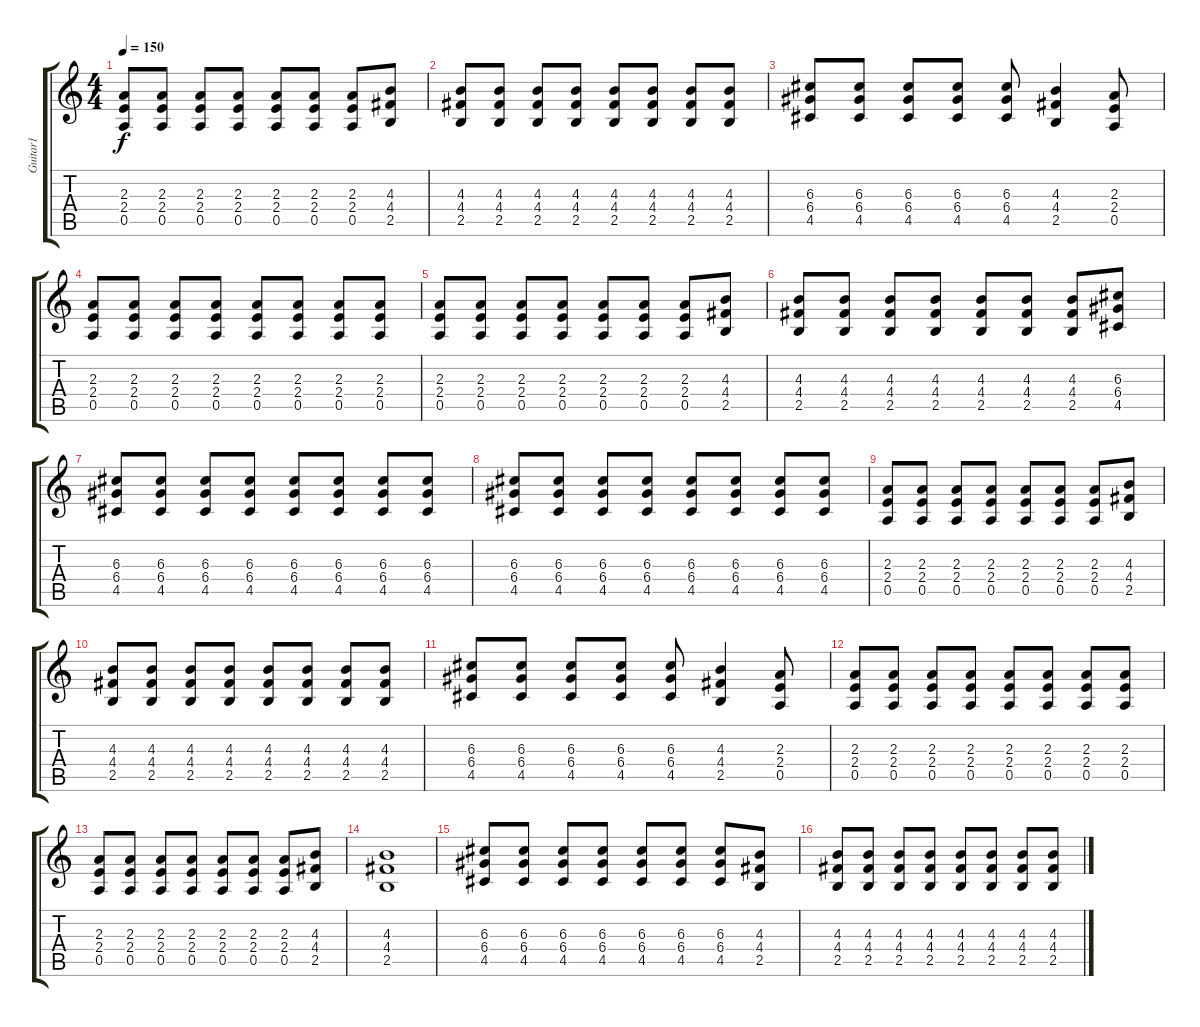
\track ("Guitar1" "Guitar1") {instrument distortionguitar}
\staff {score tabs}
\tuning (E4 B3 G3 D3 A2 E2) {hide}
\ts (4 4)
\tempo 150
\clef g2
\ks c
(2.3 2.4 0.5).8{dy f} (2.3 2.4 0.5).8 (2.3 2.4 0.5).8 (2.3 2.4 0.5).8 (2.3 2.4 0.5).8 (2.3 2.4 0.5).8 (2.3 2.4 0.5).8 (4.3 4.4 2.5).8 |
(4.3 4.4 2.5).8 (4.3 4.4 2.5).8 (4.3 4.4 2.5).8 (4.3 4.4 2.5).8 (4.3 4.4 2.5).8 (4.3 4.4 2.5).8 (4.3 4.4 2.5).8 (4.3 4.4 2.5).8 |
(6.3 6.4 4.5).8 (6.3 6.4 4.5).8 (6.3 6.4 4.5).8 (6.3 6.4 4.5).8 (6.3 6.4 4.5).8 (4.3 4.4 2.5).4 (2.3 2.4 0.5).8 |
(2.3 2.4 0.5).8 (2.3 2.4 0.5).8 (2.3 2.4 0.5).8 (2.3 2.4 0.5).8 (2.3 2.4 0.5).8 (2.3 2.4 0.5).8 (2.3 2.4 0.5).8 (2.3 2.4 0.5).8 |
(2.3 2.4 0.5).8 (2.3 2.4 0.5).8 (2.3 2.4 0.5).8 (2.3 2.4 0.5).8 (2.3 2.4 0.5).8 (2.3 2.4 0.5).8 (2.3 2.4 0.5).8 (4.3 4.4 2.5).8 |
(4.3 4.4 2.5).8 (4.3 4.4 2.5).8 (4.3 4.4 2.5).8 (4.3 4.4 2.5).8 (4.3 4.4 2.5).8 (4.3 4.4 2.5).8 (4.3 4.4 2.5).8 (6.3 6.4 4.5).8 |
(6.3 6.4 4.5).8 (6.3 6.4 4.5).8 (6.3 6.4 4.5).8 (6.3 6.4 4.5).8 (6.3 6.4 4.5).8 (6.3 6.4 4.5).8 (6.3 6.4 4.5).8 (6.3 6.4 4.5).8 |
(6.3 6.4 4.5).8 (6.3 6.4 4.5).8 (6.3 6.4 4.5).8 (6.3 6.4 4.5).8 (6.3 6.4 4.5).8 (6.3 6.4 4.5).8 (6.3 6.4 4.5).8 (6.3 6.4 4.5).8 |
(2.3 2.4 0.5).8 (2.3 2.4 0.5).8 (2.3 2.4 0.5).8 (2.3 2.4 0.5).8 (2.3 2.4 0.5).8 (2.3 2.4 0.5).8 (2.3 2.4 0.5).8 (4.3 4.4 2.5).8 |
(4.3 4.4 2.5).8 (4.3 4.4 2.5).8 (4.3 4.4 2.5).8 (4.3 4.4 2.5).8 (4.3 4.4 2.5).8 (4.3 4.4 2.5).8 (4.3 4.4 2.5).8 (4.3 4.4 2.5).8 |
(6.3 6.4 4.5).8 (6.3 6.4 4.5).8 (6.3 6.4 4.5).8 (6.3 6.4 4.5).8 (6.3 6.4 4.5).8 (4.3 4.4 2.5).4 (2.3 2.4 0.5).8 |
(2.3 2.4 0.5).8 (2.3 2.4 0.5).8 (2.3 2.4 0.5).8 (2.3 2.4 0.5).8 (2.3 2.4 0.5).8 (2.3 2.4 0.5).8 (2.3 2.4 0.5).8 (2.3 2.4 0.5).8 |
(2.3 2.4 0.5).8 (2.3 2.4 0.5).8 (2.3 2.4 0.5).8 (2.3 2.4 0.5).8 (2.3 2.4 0.5).8 (2.3 2.4 0.5).8 (2.3 2.4 0.5).8 (4.3 4.4 2.5).8 |
(4.3 4.4 2.5).1 |
(6.3 6.4 4.5).8 (6.3 6.4 4.5).8 (6.3 6.4 4.5).8 (6.3 6.4 4.5).8 (6.3 6.4 4.5).8 (6.3 6.4 4.5).8 (6.3 6.4 4.5).8 (4.3 4.4 2.5).8 |
(4.3 4.4 2.5).8 (4.3 4.4 2.5).8 (4.3 4.4 2.5).8 (4.3 4.4 2.5).8 (4.3 4.4 2.5).8 (4.3 4.4 2.5).8 (4.3 4.4 2.5).8 (4.3 4.4 2.5).8
